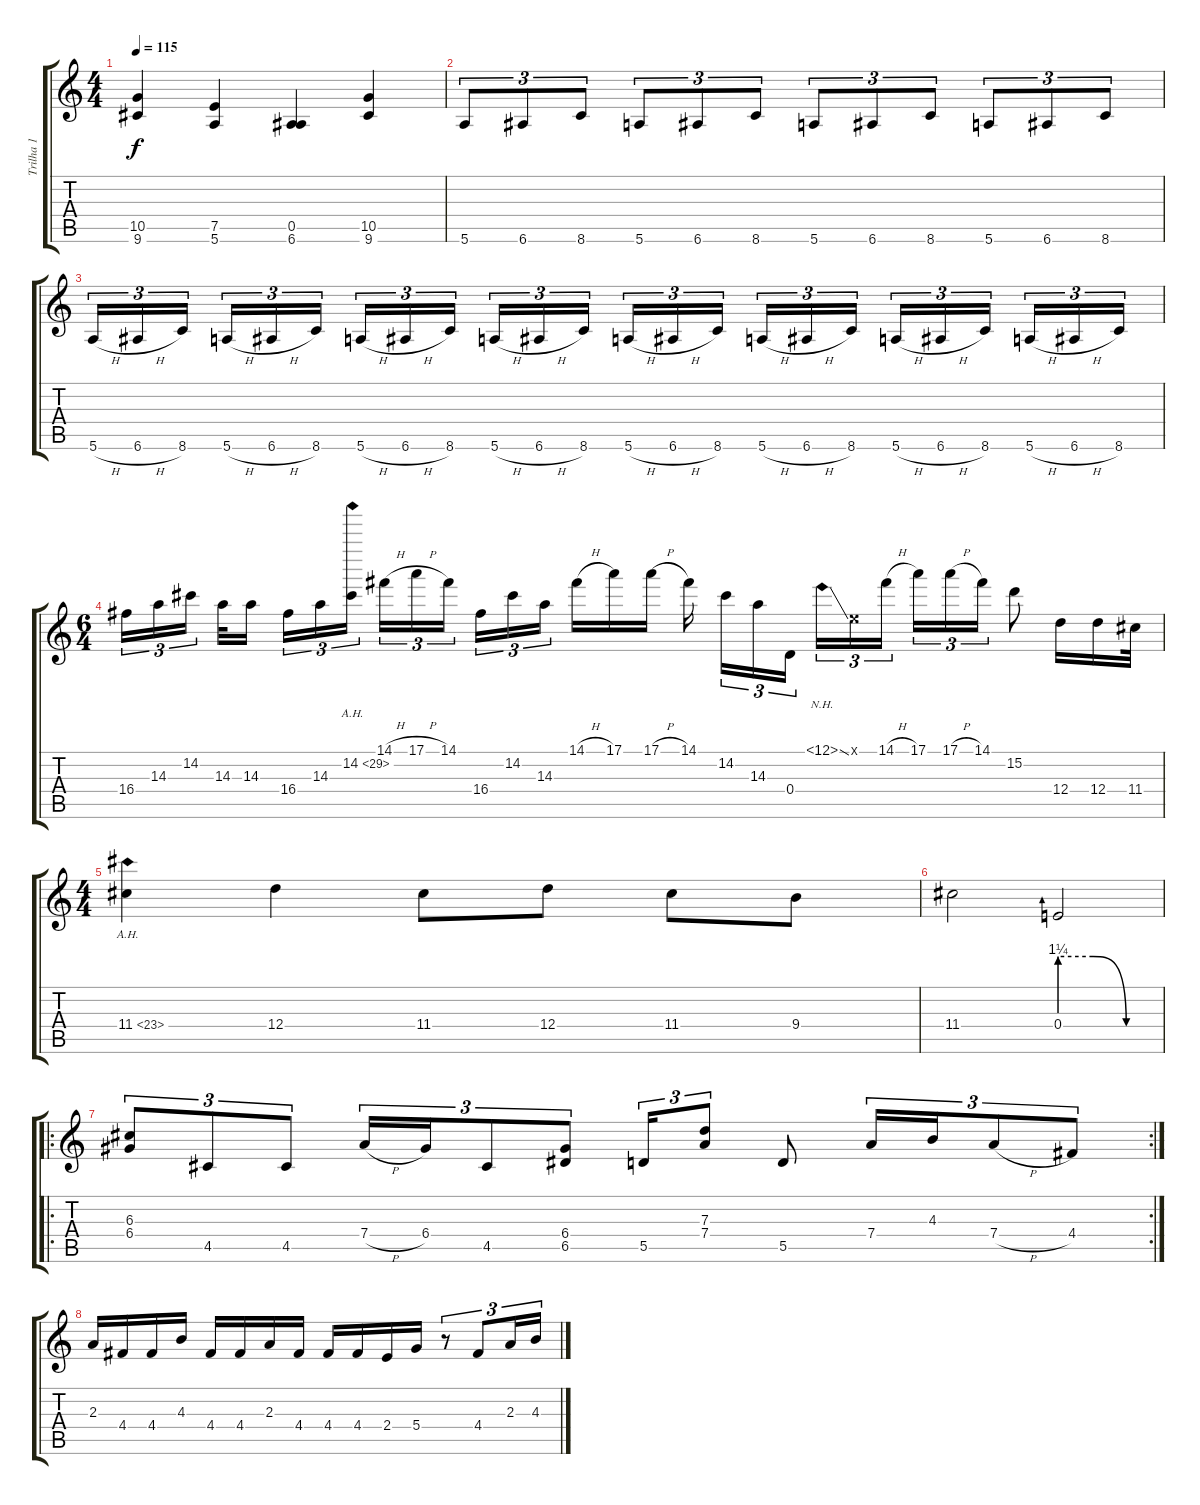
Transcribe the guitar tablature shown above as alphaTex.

\track ("Trilha 1" "Trilha 1") {instrument overdrivenguitar}
\staff {score tabs}
\tuning (E4 B3 G3 D3 A2 E2) {hide}
\ts (4 4)
\tempo 115
\clef g2
\ks c
(10.5 9.6).4{dy f} (7.5 5.6).4 (0.5 6.6).4 (10.5 9.6).4 |
5.6.8{tu (3 2)} 6.6.8{tu (3 2)} 8.6.8{tu (3 2)} 5.6.8{tu (3 2)} 6.6.8{tu (3 2)} 8.6.8{tu (3 2)} 5.6.8{tu (3 2)} 6.6.8{tu (3 2)} 8.6.8{tu (3 2)} 5.6.8{tu (3 2)} 6.6.8{tu (3 2)} 8.6.8{tu (3 2)} |
5.6{h}.16{tu (3 2)} 6.6{h}.16{tu (3 2)} 8.6.16{tu (3 2)} 5.6{h}.16{tu (3 2)} 6.6{h}.16{tu (3 2)} 8.6.16{tu (3 2)} 5.6{h}.16{tu (3 2)} 6.6{h}.16{tu (3 2)} 8.6.16{tu (3 2)} 5.6{h}.16{tu (3 2)} 6.6{h}.16{tu (3 2)} 8.6.16{tu (3 2)} 5.6{h}.16{tu (3 2)} 6.6{h}.16{tu (3 2)} 8.6.16{tu (3 2)} 5.6{h}.16{tu (3 2)} 6.6{h}.16{tu (3 2)} 8.6.16{tu (3 2)} 5.6{h}.16{tu (3 2)} 6.6{h}.16{tu (3 2)} 8.6.16{tu (3 2)} 5.6{h}.16{tu (3 2)} 6.6{h}.16{tu (3 2)} 8.6.16{tu (3 2)} |
\ts (6 4)
16.4.16{tu (3 2)} 14.3.16{tu (3 2)} 14.2.16{tu (3 2)} 14.3.32 14.3.16 16.4.16{tu (3 2)} 14.3.16{tu (3 2)} 14.2{ah 15}.16{tu (3 2)} 14.1{h}.16{tu (3 2)} 17.1{h}.16{tu (3 2)} 14.1.16{tu (3 2)} 16.4.16{tu (3 2)} 14.2.16{tu (3 2)} 14.3.16{tu (3 2)} 14.1{h}.16 17.1.16 17.1{h}.16 14.1.16 14.2.16{tu (3 2)} 14.3.16{tu (3 2)} 0.4.16{tu (3 2)} 0.1{nh ss}.16{tu (3 2)} 0.1{x}.16{tu (3 2)} 14.1{h}.16{tu (3 2)} 17.1.16{tu (3 2)} 17.1{h}.16{tu (3 2)} 14.1.16{tu (3 2)} 15.2.8 12.4.16 12.4.16 11.4.32 |
\ts (4 4)
11.4{ah 12}.4 12.4.4 11.4.8 12.4.8 11.4.8 9.4.8 |
11.4.2 0.4{be (custom 0 5 20 5 40 0 60 0)}.2 |
\ro
\rc 2
(6.3 6.4).8{tu (3 2)} 4.5.8{tu (3 2)} 4.5.8{tu (3 2)} 7.4{h}.16{tu (3 2)} 6.4.16{tu (3 2)} 4.5.8{tu (3 2)} (6.4 6.5).8{tu (3 2)} 5.5.16{tu (3 2)} (7.3 7.4).8{tu (3 2)} 5.5.8 7.4.16{tu (3 2)} 4.3.16{tu (3 2)} 7.4{h}.8{tu (3 2)} 4.4.8{tu (3 2)} |
2.3.16 4.4.16 4.4.16 4.3.16 4.4.16 4.4.16 2.3.16 4.4.16 4.4.16 4.4.16 2.4.16 5.4.16 r.8{tu (3 2)} 4.4.8{tu (3 2)} 2.3.16{tu (3 2)} 4.3.16{tu (3 2)}
